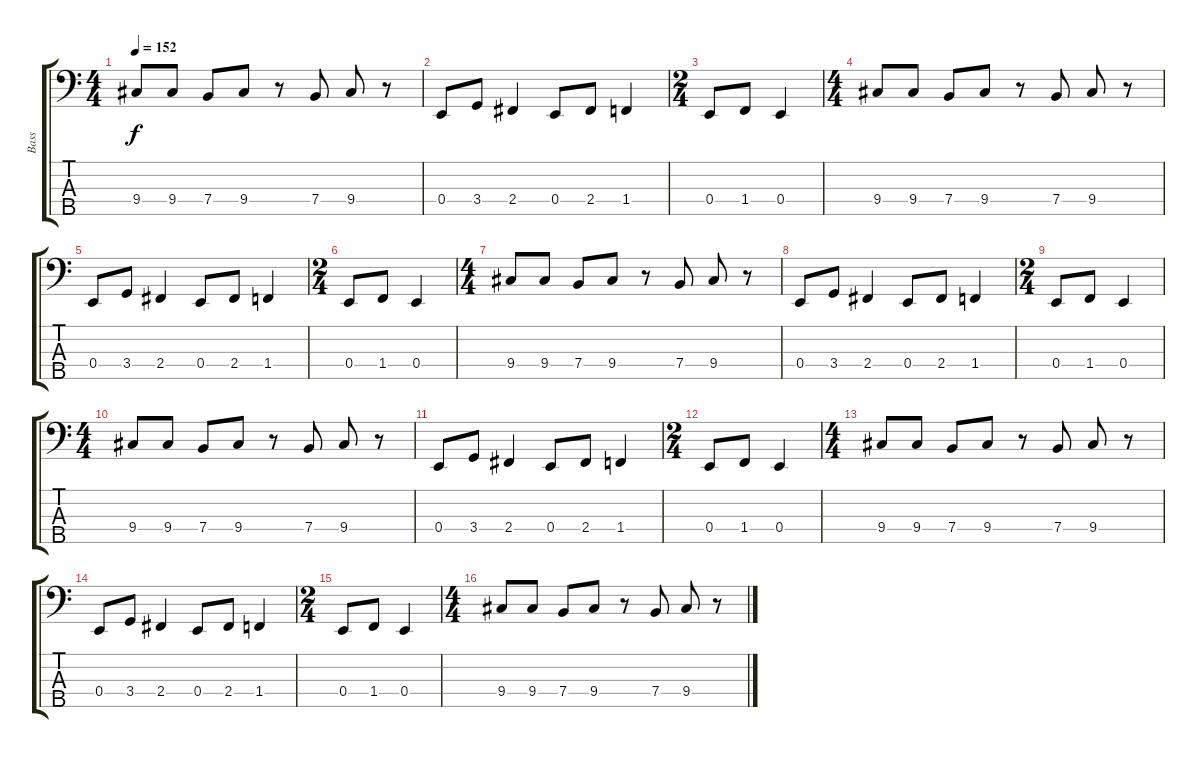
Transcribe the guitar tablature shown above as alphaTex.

\track ("Bass" "Bass") {instrument electricbassfinger}
\staff {score tabs}
\tuning (G2 D2 A1 E1 B0) {hide}
\ts (4 4)
\tempo 152
\clef f4
\ks c
9.4.8{dy f} 9.4.8 7.4.8 9.4.8 r.8 7.4.8 9.4.8 r.8 |
0.4.8 3.4.8 2.4.4 0.4.8 2.4.8 1.4.4 |
\ts (2 4)
0.4.8 1.4.8 0.4.4 |
\ts (4 4)
9.4.8 9.4.8 7.4.8 9.4.8 r.8 7.4.8 9.4.8 r.8 |
0.4.8 3.4.8 2.4.4 0.4.8 2.4.8 1.4.4 |
\ts (2 4)
0.4.8 1.4.8 0.4.4 |
\ts (4 4)
9.4.8 9.4.8 7.4.8 9.4.8 r.8 7.4.8 9.4.8 r.8 |
0.4.8 3.4.8 2.4.4 0.4.8 2.4.8 1.4.4 |
\ts (2 4)
0.4.8 1.4.8 0.4.4 |
\ts (4 4)
9.4.8 9.4.8 7.4.8 9.4.8 r.8 7.4.8 9.4.8 r.8 |
0.4.8 3.4.8 2.4.4 0.4.8 2.4.8 1.4.4 |
\ts (2 4)
0.4.8 1.4.8 0.4.4 |
\ts (4 4)
9.4.8 9.4.8 7.4.8 9.4.8 r.8 7.4.8 9.4.8 r.8 |
0.4.8 3.4.8 2.4.4 0.4.8 2.4.8 1.4.4 |
\ts (2 4)
0.4.8 1.4.8 0.4.4 |
\ts (4 4)
9.4.8 9.4.8 7.4.8 9.4.8 r.8 7.4.8 9.4.8 r.8
